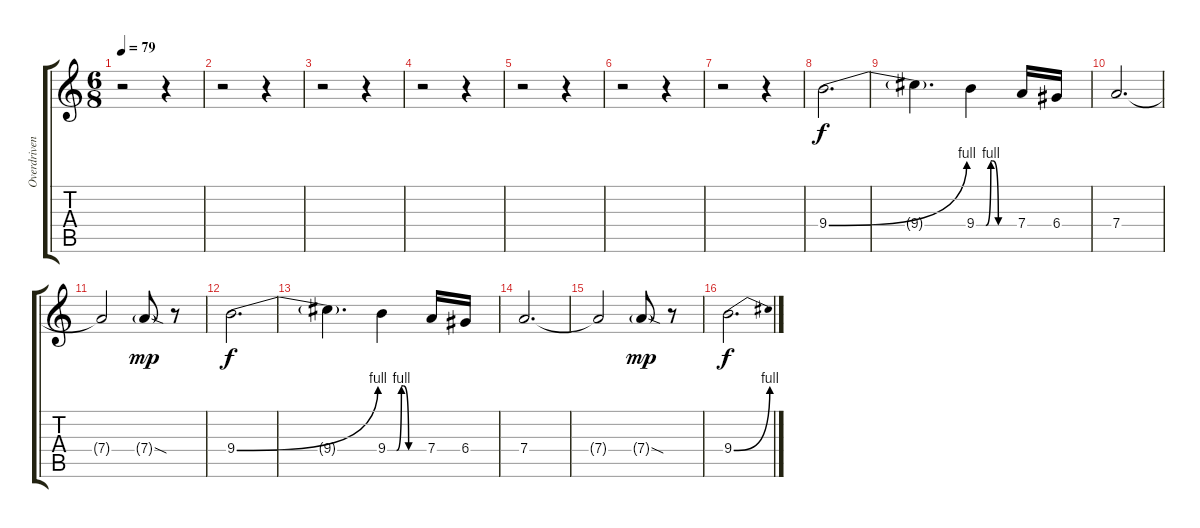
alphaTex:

\track ("Overdriven Guitar II" "Overdriven") {instrument overdrivenguitar}
\staff {score tabs}
\tuning (E4 B3 G3 D3 A2 D2) {hide}
\ts (6 8)
\tempo 79
\clef g2
\ks c
r.2{dy f} r.4 |
r.2 r.4 |
r.2 r.4 |
r.2 r.4 |
r.2 r.4 |
r.2 r.4 |
r.2 r.4 |
9.4{be (bend 0 0 60 4)}.2{d} |
9.4{t}.4{d} 9.4{be (custom 0 0 15 0 23 4 26 4 35 0 60 0)}.4 7.4.16 6.4.16 |
7.4.2{d} |
7.4{t}.2 7.4{sod g}.8{dy mp} r.8 |
9.4{be (bend 0 0 60 4)}.2{d dy f} |
9.4{t}.4{d} 9.4{be (custom 0 0 15 0 23 4 26 4 35 0 60 0)}.4 7.4.16 6.4.16 |
7.4.2{d} |
7.4{t}.2 7.4{sod g}.8{dy mp} r.8 |
9.4{be (bend 0 0 60 4)}.2{d dy f}
